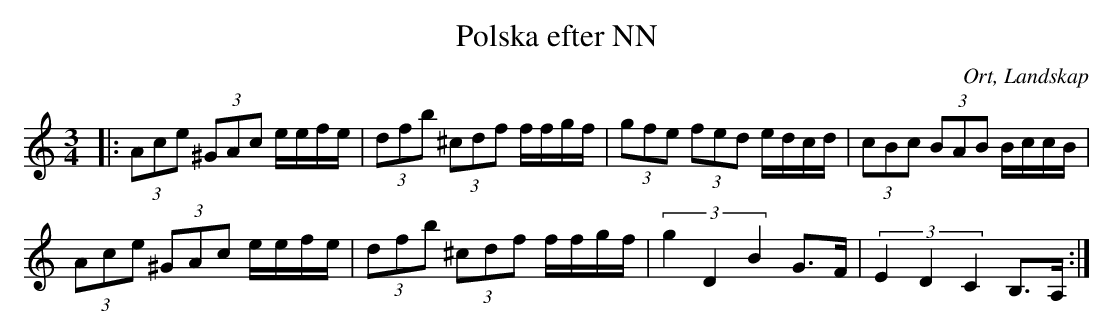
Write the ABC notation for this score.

X:1
T:Polska efter NN
O:Ort, Landskap
M:3/4
L:1/8
M:3/4
K:C
|: (3 Ace (3^GAc e/e/f/e/| (3 dfb (3^cdf f/f/g/f/|(3gfe (3fed e/d/c/d/|(3cBc (3BAB B/c/c/B/|
(3Ace (3^GAc e/e/f/e/| (3 dfb (3^cdf f/f/g/f/|(3:2:3 g2 D2 B2 G>F|(3:2:3 E2 D2 C2 B,>A,:|
